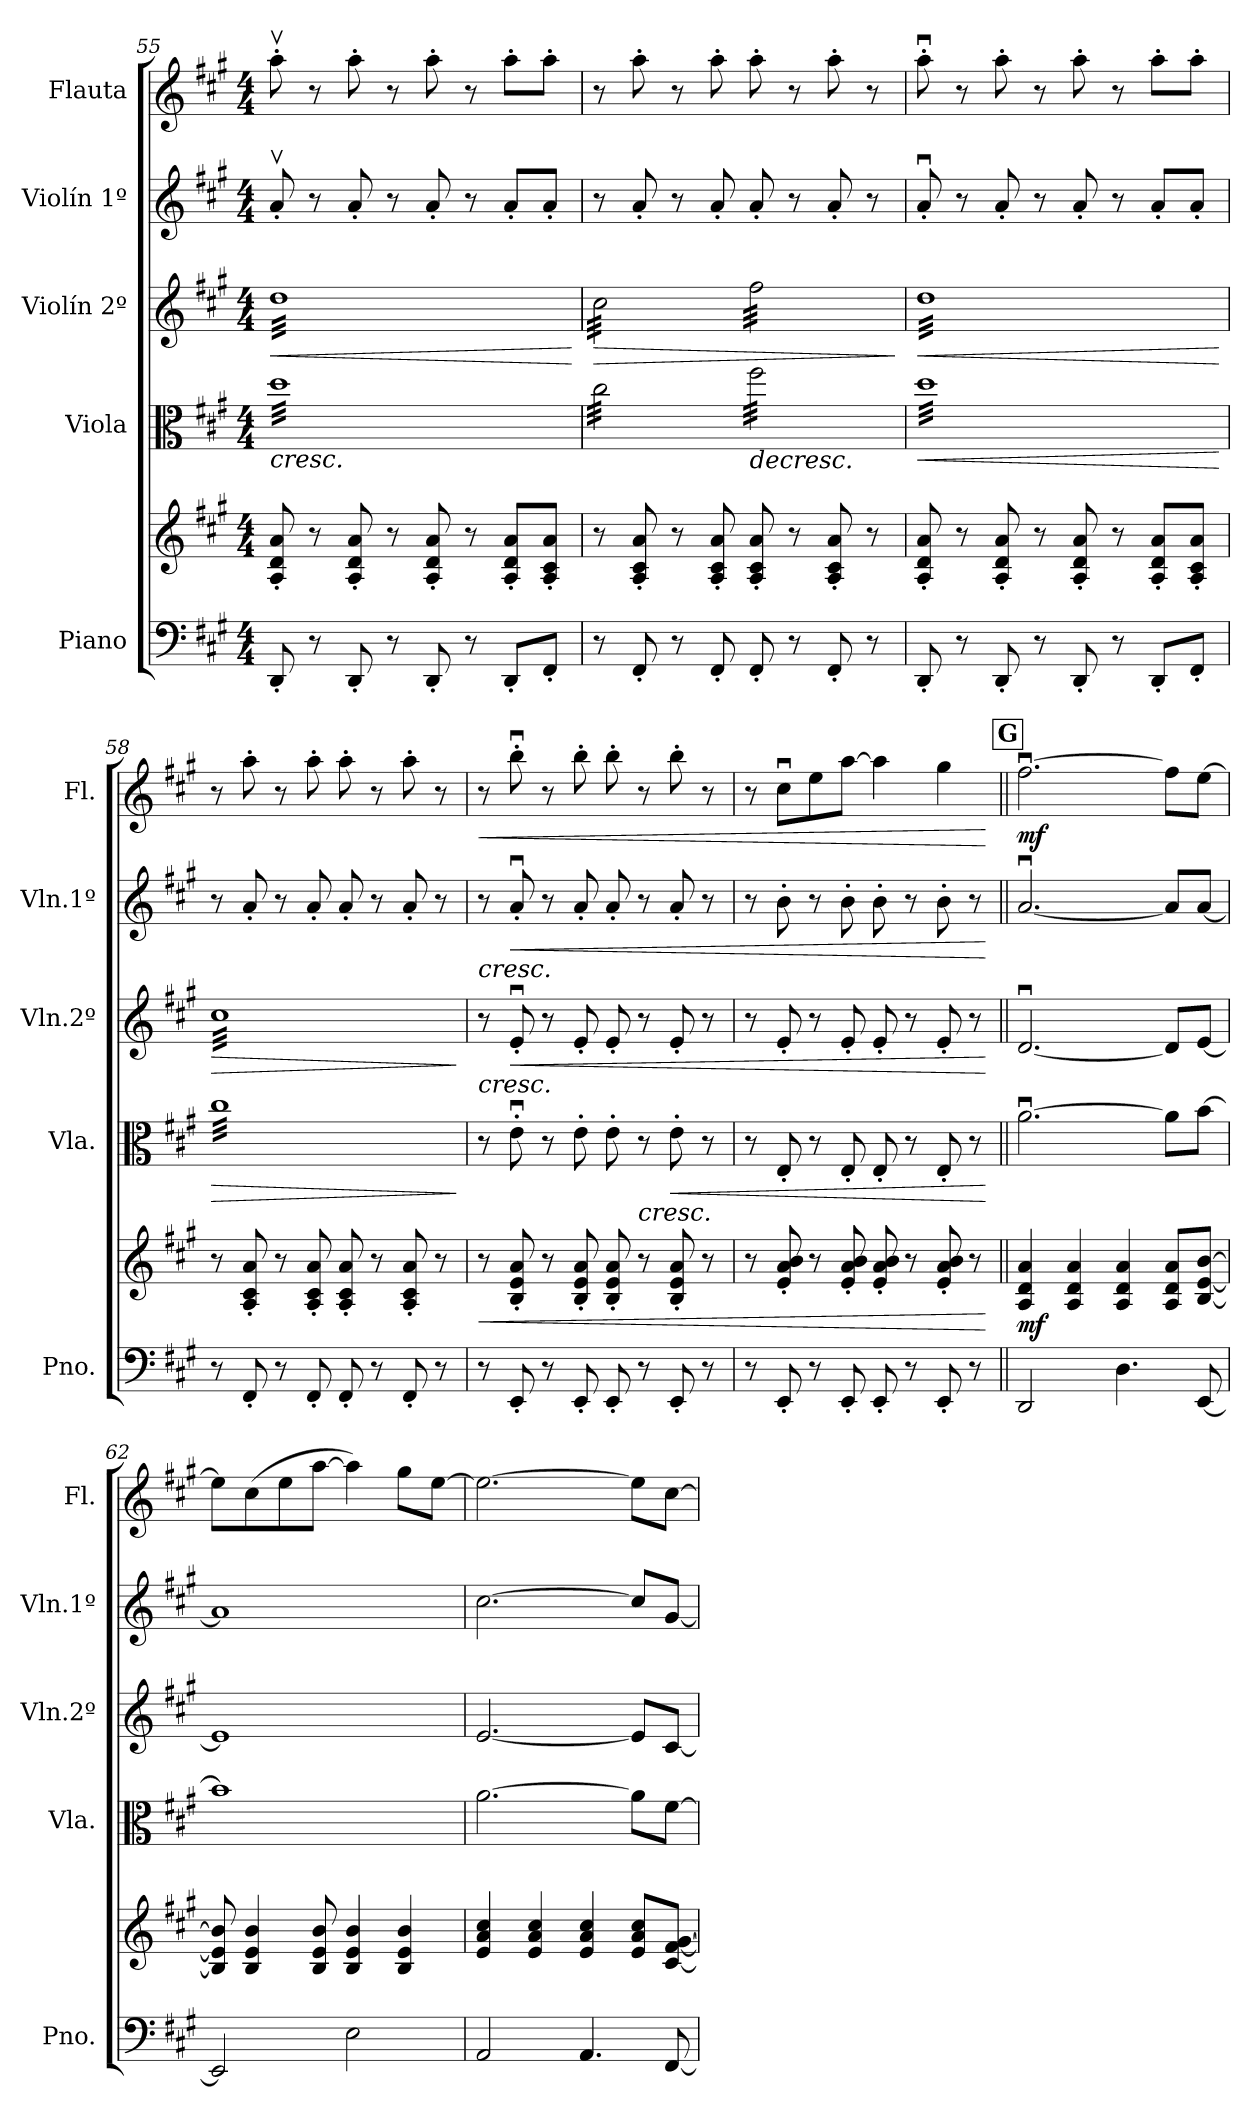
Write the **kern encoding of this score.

**kern	**kern	**dynam	**kern	**dynam	**kern	**dynam	**kern	**dynam	**kern	**dynam
*part5	*part5	*part5	*part4	*part4	*part3	*part3	*part2	*part2	*part1	*part1
*staff6	*staff5	*staff5/6	*staff4	*staff4	*staff3	*staff3	*staff2	*staff2	*staff1	*staff1
*I"Piano	*	*	*I"Viola	*	*I"Violín 2º	*	*I"Violín 1º	*	*I"Flauta	*
*I'Pno.	*	*	*I'Vla.	*	*I'Vln.2º	*	*I'Vln.1º	*	*I'Fl.	*
!!LO:PB:g=z
*clefF4	*clefG2	*	*clefC3	*	*clefG2	*	*clefG2	*	*clefG2	*
*k[f#c#g#]	*k[f#c#g#]	*	*k[f#c#g#]	*	*k[f#c#g#]	*	*k[f#c#g#]	*	*k[f#c#g#]	*
*M4/4	*M4/4	*	*M4/4	*	*M4/4	*	*M4/4	*	*M4/4	*
=55	=55	=55	=55	=55	=55	=55	=55	=55	=55	=55
!	!	!	!	!LO:HP:b	!	!	!	!	!	!
!	!	!	!	!LO:HP:n=1:b	!	!LO:HP:b	!	!	!	!
*	*	*	*tremolo	*	*	*	*	*	*	*
*	*	*	*	*	*tremolo	*	*	*	*	*
8DD'/	8A/' 8d/' 8a/'	.	32ddLLL	< <	32ddLLL	<	8av'/	.	8aav'\	.
.	.	.	32dd	.	32dd	.	.	.	.	.
.	.	.	32dd	.	32dd	.	.	.	.	.
.	.	.	32dd	.	32dd	.	.	.	.	.
8r	8r	.	32dd	.	32dd	.	8r	.	8r	.
.	.	.	32dd	.	32dd	.	.	.	.	.
.	.	.	32dd	.	32dd	.	.	.	.	.
.	.	.	32dd	.	32dd	.	.	.	.	.
8DD'/	8A/' 8d/' 8a/'	.	32dd	.	32dd	.	8a'/	.	8aa'\	.
.	.	.	32dd	.	32dd	.	.	.	.	.
.	.	.	32dd	.	32dd	.	.	.	.	.
.	.	.	32dd	.	32dd	.	.	.	.	.
8r	8r	.	32dd	.	32dd	.	8r	.	8r	.
.	.	.	32dd	.	32dd	.	.	.	.	.
.	.	.	32dd	.	32dd	.	.	.	.	.
.	.	.	32dd	.	32dd	.	.	.	.	.
8DD'/	8A/' 8d/' 8a/'	.	32dd	.	32dd	.	8a'/	.	8aa'\	.
.	.	.	32dd	.	32dd	.	.	.	.	.
.	.	.	32dd	.	32dd	.	.	.	.	.
.	.	.	32dd	.	32dd	.	.	.	.	.
8r	8r	.	32dd	.	32dd	.	8r	.	8r	.
.	.	.	32dd	.	32dd	.	.	.	.	.
.	.	.	32dd	.	32dd	.	.	.	.	.
.	.	.	32dd	.	32dd	.	.	.	.	.
8DD'/L	8A/' 8d/' 8a/'L	.	32dd	.	32dd	.	8a'/L	.	8aa'\L	.
.	.	.	32dd	.	32dd	.	.	.	.	.
.	.	.	32dd	.	32dd	.	.	.	.	.
.	.	.	32dd	.	32dd	.	.	.	.	.
8FF#'/J	8A/' 8c#/' 8a/'J	.	32dd	.	32dd	.	8a'/J	.	8aa'\J	.
.	.	.	32dd	.	32dd	.	.	.	.	.
.	.	.	32dd	.	32dd	.	.	.	.	.
.	.	.	32ddJJJ	.	32ddJJJ	.	.	.	.	.
.	.	.	.	.	.	[	.	.	.	.
=56	=56	=56	=56	=56	=56	=56	=56	=56	=56	=56
!	!	!	!	!	!	!LO:HP:b	!	!	!	!
8r	8r	.	32cc#\LLL	.	32cc#\LLL	>	8r	.	8r	.
.	.	.	32cc#\	.	32cc#\	.	.	.	.	.
.	.	.	32cc#\	.	32cc#\	.	.	.	.	.
.	.	.	32cc#\	.	32cc#\	.	.	.	.	.
8FF#'/	8A/' 8c#/' 8a/'	.	32cc#\	.	32cc#\	.	8a'/	.	8aa'\	.
.	.	.	32cc#\	.	32cc#\	.	.	.	.	.
.	.	.	32cc#\	.	32cc#\	.	.	.	.	.
.	.	.	32cc#\	.	32cc#\	.	.	.	.	.
8r	8r	.	32cc#\	.	32cc#\	.	8r	.	8r	.
.	.	.	32cc#\	.	32cc#\	.	.	.	.	.
.	.	.	32cc#\	.	32cc#\	.	.	.	.	.
.	.	.	32cc#\	.	32cc#\	.	.	.	.	.
8FF#'/	8A/' 8c#/' 8a/'	.	32cc#\	.	32cc#\	.	8a'/	.	8aa'\	.
.	.	.	32cc#\	.	32cc#\	.	.	.	.	.
.	.	.	32cc#\	.	32cc#\	.	.	.	.	.
.	.	.	32cc#\JJJ	.	32cc#\JJJ	.	.	.	.	.
!	!	!	!	!LO:HP:b	!	!	!	!	!	!
!	!	!	!	!LO:HP:n=1:b	!	!	!	!	!	!
8FF#'/	8A/' 8c#/' 8a/'	.	32ff#\LLL	> >	32ff#\LLL	.	8a'/	.	8aa'\	.
.	.	.	32ff#\	.	32ff#\	.	.	.	.	.
.	.	.	32ff#\	.	32ff#\	.	.	.	.	.
.	.	.	32ff#\	.	32ff#\	.	.	.	.	.
8r	8r	.	32ff#\	.	32ff#\	.	8r	.	8r	.
.	.	.	32ff#\	.	32ff#\	.	.	.	.	.
.	.	.	32ff#\	.	32ff#\	.	.	.	.	.
.	.	.	32ff#\	.	32ff#\	.	.	.	.	.
8FF#'/	8A/' 8c#/' 8a/'	.	32ff#\	.	32ff#\	.	8a'/	.	8aa'\	.
.	.	.	32ff#\	.	32ff#\	.	.	.	.	.
.	.	.	32ff#\	.	32ff#\	.	.	.	.	.
.	.	.	32ff#\	.	32ff#\	.	.	.	.	.
8r	8r	.	32ff#\	.	32ff#\	.	8r	.	8r	.
.	.	.	32ff#\	.	32ff#\	.	.	.	.	.
.	.	.	32ff#\	.	32ff#\	.	.	.	.	.
.	.	.	32ff#\JJJ	.	32ff#\JJJ	.	.	.	.	.
.	.	.	.	[	.	]	.	.	.	.
=57	=57	=57	=57	=57	=57	=57	=57	=57	=57	=57
!	!	!	!	!LO:HP:b	!	!	!	!	!	!
!	!	!	!	!LO:HP:n=1:b	!	!LO:HP:b	!	!	!	!
8DD'/	8A/' 8d/' 8a/'	.	32ddLLL	< <	32ddLLL	<	8au'/	.	8aau'\	.
.	.	.	32dd	.	32dd	.	.	.	.	.
.	.	.	32dd	.	32dd	.	.	.	.	.
.	.	.	32dd	.	32dd	.	.	.	.	.
8r	8r	.	32dd	.	32dd	.	8r	.	8r	.
.	.	.	32dd	.	32dd	.	.	.	.	.
.	.	.	32dd	.	32dd	.	.	.	.	.
.	.	.	32dd	.	32dd	.	.	.	.	.
8DD'/	8A/' 8d/' 8a/'	.	32dd	.	32dd	.	8a'/	.	8aa'\	.
.	.	.	32dd	.	32dd	.	.	.	.	.
.	.	.	32dd	.	32dd	.	.	.	.	.
.	.	.	32dd	.	32dd	.	.	.	.	.
8r	8r	.	32dd	.	32dd	.	8r	.	8r	.
.	.	.	32dd	.	32dd	.	.	.	.	.
.	.	.	32dd	.	32dd	.	.	.	.	.
.	.	.	32dd	.	32dd	.	.	.	.	.
8DD'/	8A/' 8d/' 8a/'	.	32dd	.	32dd	.	8a'/	.	8aa'\	.
.	.	.	32dd	.	32dd	.	.	.	.	.
.	.	.	32dd	.	32dd	.	.	.	.	.
.	.	.	32dd	.	32dd	.	.	.	.	.
8r	8r	.	32dd	.	32dd	.	8r	.	8r	.
.	.	.	32dd	.	32dd	.	.	.	.	.
.	.	.	32dd	.	32dd	.	.	.	.	.
.	.	.	32dd	.	32dd	.	.	.	.	.
8DD'/L	8A/' 8d/' 8a/'L	.	32dd	.	32dd	.	8a'/L	.	8aa'\L	.
.	.	.	32dd	.	32dd	.	.	.	.	.
.	.	.	32dd	.	32dd	.	.	.	.	.
.	.	.	32dd	.	32dd	.	.	.	.	.
8FF#'/J	8A/' 8c#/' 8a/'J	.	32dd	.	32dd	.	8a'/J	.	8aa'\J	.
.	.	.	32dd	.	32dd	.	.	.	.	.
.	.	.	32dd	.	32dd	.	.	.	.	.
.	.	.	32ddJJJ	.	32ddJJJ	.	.	.	.	.
.	.	.	.	[	.	[	.	.	.	.
=58	=58	=58	=58	=58	=58	=58	=58	=58	=58	=58
!	!	!	!	!LO:HP:b	!	!	!	!	!	!
!	!	!	!	!LO:HP:n=1:b	!	!LO:HP:b	!	!	!	!
8r	8r	.	32cc#LLL	> >	32cc#LLL	>	8r	.	8r	.
.	.	.	32cc#	.	32cc#	.	.	.	.	.
.	.	.	32cc#	.	32cc#	.	.	.	.	.
.	.	.	32cc#	.	32cc#	.	.	.	.	.
8FF#'/	8A/' 8c#/' 8a/'	.	32cc#	.	32cc#	.	8a'/	.	8aa'\	.
.	.	.	32cc#	.	32cc#	.	.	.	.	.
.	.	.	32cc#	.	32cc#	.	.	.	.	.
.	.	.	32cc#	.	32cc#	.	.	.	.	.
8r	8r	.	32cc#	.	32cc#	.	8r	.	8r	.
.	.	.	32cc#	.	32cc#	.	.	.	.	.
.	.	.	32cc#	.	32cc#	.	.	.	.	.
.	.	.	32cc#	.	32cc#	.	.	.	.	.
8FF#'/	8A/' 8c#/' 8a/'	.	32cc#	.	32cc#	.	8a'/	.	8aa'\	.
.	.	.	32cc#	.	32cc#	.	.	.	.	.
.	.	.	32cc#	.	32cc#	.	.	.	.	.
.	.	.	32cc#	.	32cc#	.	.	.	.	.
8FF#'/	8A/' 8c#/' 8a/'	.	32cc#	.	32cc#	.	8a'/	.	8aa'\	.
.	.	.	32cc#	.	32cc#	.	.	.	.	.
.	.	.	32cc#	.	32cc#	.	.	.	.	.
.	.	.	32cc#	.	32cc#	.	.	.	.	.
8r	8r	.	32cc#	.	32cc#	.	8r	.	8r	.
.	.	.	32cc#	.	32cc#	.	.	.	.	.
.	.	.	32cc#	.	32cc#	.	.	.	.	.
.	.	.	32cc#	.	32cc#	.	.	.	.	.
8FF#'/	8A/' 8c#/' 8a/'	.	32cc#	.	32cc#	.	8a'/	.	8aa'\	.
.	.	.	32cc#	.	32cc#	.	.	.	.	.
.	.	.	32cc#	.	32cc#	.	.	.	.	.
.	.	.	32cc#	.	32cc#	.	.	.	.	.
8r	8r	.	32cc#	.	32cc#	.	8r	.	8r	.
.	.	.	32cc#	.	32cc#	.	.	.	.	.
.	.	.	32cc#	.	32cc#	.	.	.	.	.
.	.	.	32cc#JJJ	.	32cc#JJJ	.	.	.	.	.
*	*	*	*	*	*Xtremolo	*	*	*	*	*
*	*	*	*Xtremolo	*	*	*	*	*	*	*
.	.	.	.	]	.	]	.	.	.	.
=59	=59	=59	=59	=59	=59	=59	=59	=59	=59	=59
!	!	!LO:HP:b	!	!	!	!LO:HP:b	!	!LO:HP:b	!	!LO:HP:b
8r	8r	<	8r	.	8r	<	8r	<	8r	<
!	!	!	!	!	!	!LO:HP:b	!	!LO:HP:b	!	!
8EE'/	8B/' 8e/' 8a/'	.	8eu'\	]	8eu'/	<	8au'/	<	8bbu'\	.
8r	8r	.	8r	[	8r	.	8r	.	8r	.
8EE'/	8B/' 8e/' 8a/'	.	8e'\	[	8e'/	.	8a'/	.	8bb'\	.
8EE'/	8B/' 8e/' 8a/'	.	8e'\	]	8e'/	.	8a'/	.	8bb'\	.
!	!	!	!	!LO:HP:n=1:b	!	!	!	!	!	!
8r	8r	.	8r	] <	8r	.	8r	.	8r	.
!	!	!	!	!LO:HP:b	!	!	!	!	!	!
8EE'/	8B/' 8e/' 8a/'	.	8e'\	<	8e'/	.	8a'/	.	8bb'\	.
8r	8r	.	8r	.	8r	.	8r	.	8r	.
!!LO:LB:g=z
=60	=60	=60	=60	=60	=60	=60	=60	=60	=60	=60
8r	8r	.	8r	.	8r	.	8r	.	8r	.
8EE'/	8e/' 8a/' 8b/'	.	8E'/	.	8e'/	.	8b'\	.	8cc#u\L	.
8r	8r	.	8r	.	8r	.	8r	.	8ee\	.
8EE'/	8e/' 8a/' 8b/'	.	8E'/	.	8e'/	.	8b'\	.	[8aa\J	.
8EE'/	8e/' 8a/' 8b/'	.	8E'/	.	8e'/	.	8b'\	.	4aa\]	.
8r	8r	.	8r	.	8r	.	8r	.	.	.
8EE'/	8e/' 8a/' 8b/'	.	8E'/	.	8e'/	.	8b'\	.	4gg#\	.
8r	8r	.	8r	.	8r	.	8r	.	.	.
.	.	[	.	[ [	.	[ [	.	[ [	.	[
!!LO:REH:place=s1:a:B:fs=14:t=G
=61||	=61||	=61||	=61||	=61||	=61||	=61||	=61||	=61||	=61||	=61||
!	!	!LO:DY:b	!	!LO:DY:b	!	!	!	!	!	!
!	!	!	!	!LO:DY:n=1:b	!	!LO:DY:b	!	!	!	!
!	!	!	!	!	!	!LO:DY:n=1:b	!	!LO:DY:b	!	!
!	!	!	!	!	!	!	!	!LO:DY:n=1:b	!	!LO:DY:b
2DD/	4A/ 4d/ 4a/	mf	[2.au\	mf mf	[2.du/	mf mf	[2.au/	mf mf	[2.ff#u\	mf
.	4A/ 4d/ 4a/	.	.	.	.	.	.	.	.	.
4.D\	4A/ 4d/ 4a/	.	.	.	.	.	.	.	.	.
.	8A/ 8d/ 8a/L	.	8a\L]	.	8d/L]	.	8a/L]	.	8ff#\L]	.
[8EE/	[8B/ [8e/ [8b/J	.	[8b\J	.	[8e/J	.	[8a/J	.	[8ee\J	.
=62	=62	=62	=62	=62	=62	=62	=62	=62	=62	=62
2EE/]	8B/] 8e/] 8b/]	.	1b]	.	1e]	.	1a]	.	8ee\L]	.
.	4B/ 4e/ 4b/	.	.	.	.	.	.	.	(>8cc#\	.
.	.	.	.	.	.	.	.	.	8ee\	.
.	8B/ 8e/ 8b/	.	.	.	.	.	.	.	[8aa\J	.
2E\	4B/ 4e/ 4b/	.	.	.	.	.	.	.	4aa\])	.
.	4B/ 4e/ 4b/	.	.	.	.	.	.	.	8gg#\L	.
.	.	.	.	.	.	.	.	.	[8ee\J	.
=63	=63	=63	=63	=63	=63	=63	=63	=63	=63	=63
2AA/	4e/ 4a/ 4cc#/	.	[2.a\	.	[2.e/	.	[2.cc#\	.	2.ee\_	.
.	4e/ 4a/ 4cc#/	.	.	.	.	.	.	.	.	.
4.AA/	4e/ 4a/ 4cc#/	.	.	.	.	.	.	.	.	.
.	8e/ 8a/ 8cc#/L	.	8a\L]	.	8e/L]	.	8cc#/L]	.	8ee\L]	.
[8FF#/	[8c#/ [8f#/ [8g#/J	.	[8f#\J	.	[8c#/J	.	[8g#/J	.	[8cc#\J	.
=	=	=	=	=	=	=	=	=	=	=
*-	*-	*-	*-	*-	*-	*-	*-	*-	*-	*-
